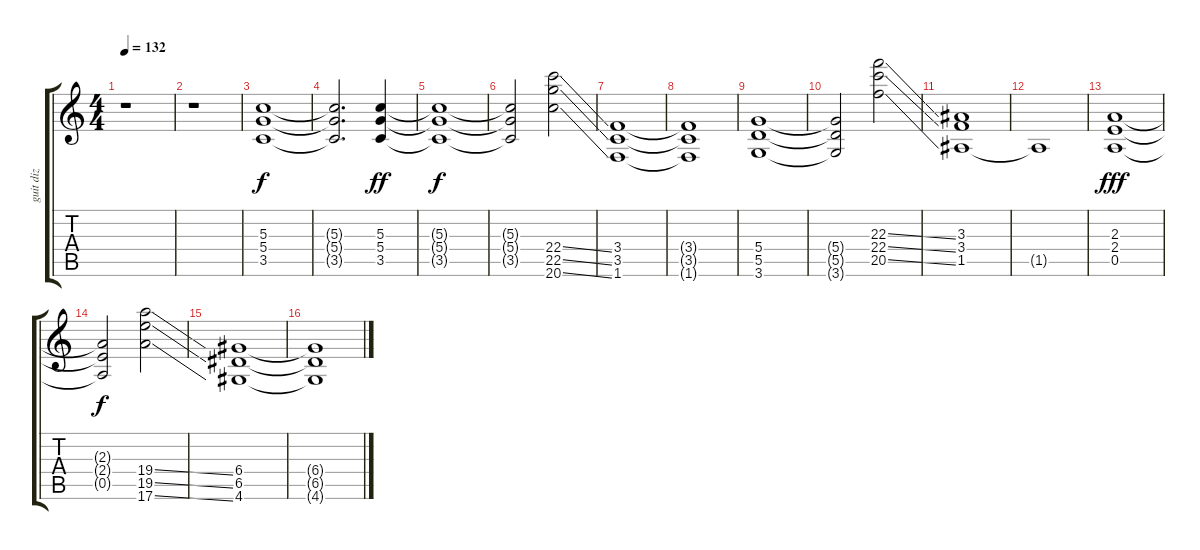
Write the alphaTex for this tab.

\track ("guit diz" "guit diz") {instrument distortionguitar}
\staff {score tabs}
\tuning (E4 B3 G3 D3 A2 E2) {hide}
\ts (4 4)
\tempo 132
\clef g2
\ks c
r.1{dy f} |
r.1 |
(5.3 5.4 3.5).1 |
(5.3{t} 5.4{t} 3.5{t}).2{d} (5.3 5.4 3.5).4{dy ff} |
(5.3{t} 5.4{t} 3.5{t}).1{dy f} |
(5.3{t} 5.4{t} 3.5{t}).2 (22.4{ss} 22.5{ss} 20.6{ss}).2 |
(3.4 3.5 1.6).1 |
(3.4{t} 3.5{t} 1.6{t}).1 |
(5.4 5.5 3.6).1 |
(5.4{t} 5.5{t} 3.6{t}).2 (22.3{ss} 22.4{ss} 20.5{ss}).2 |
(3.3 3.4 1.5).1 |
1.5{t}.1 |
(2.3 2.4 0.5).1{dy fff} |
(2.3{t} 2.4{t} 0.5{t}).2{dy f} (19.4{ss} 19.5{ss} 17.6{ss}).2 |
(6.4 6.5 4.6).1 |
(6.4{t} 6.5{t} 4.6{t}).1
